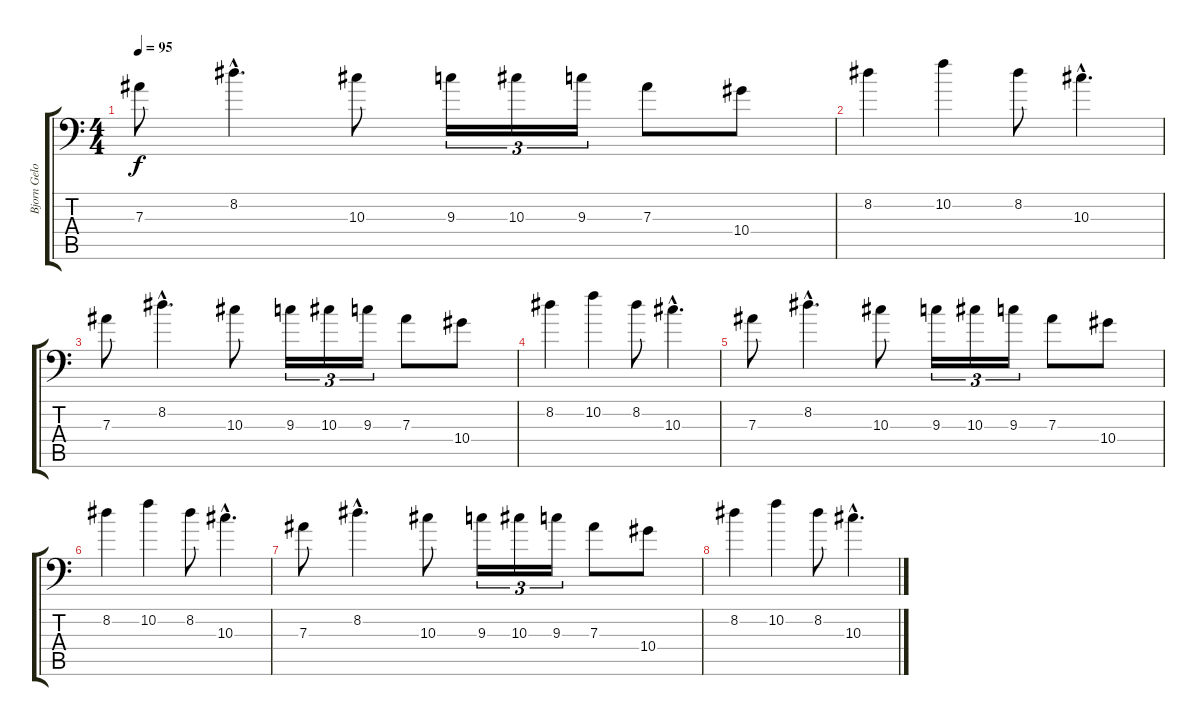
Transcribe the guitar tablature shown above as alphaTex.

\track ("Bjorn Gelotte" "Bjorn Gelo") {instrument overdrivenguitar}
\staff {score tabs}
\tuning (C4 G3 Eb3 Bb2 F2 Bb1) {hide}
\ts (4 4)
\tempo 95
\clef f4
\ks c
7.3.8{dy f} 8.2{hac}.4{d} 10.3.8 9.3.16{tu (3 2)} 10.3.16{tu (3 2)} 9.3.16{tu (3 2)} 7.3.8 10.4.8 |
8.2.4 10.2.4 8.2.8 10.3{hac}.4{d} |
7.3.8 8.2{hac}.4{d} 10.3.8 9.3.16{tu (3 2)} 10.3.16{tu (3 2)} 9.3.16{tu (3 2)} 7.3.8 10.4.8 |
8.2.4 10.2.4 8.2.8 10.3{hac}.4{d} |
7.3.8 8.2{hac}.4{d} 10.3.8 9.3.16{tu (3 2)} 10.3.16{tu (3 2)} 9.3.16{tu (3 2)} 7.3.8 10.4.8 |
8.2.4 10.2.4 8.2.8 10.3{hac}.4{d} |
7.3.8 8.2{hac}.4{d} 10.3.8 9.3.16{tu (3 2)} 10.3.16{tu (3 2)} 9.3.16{tu (3 2)} 7.3.8 10.4.8 |
8.2.4 10.2.4 8.2.8 10.3{hac}.4{d}
